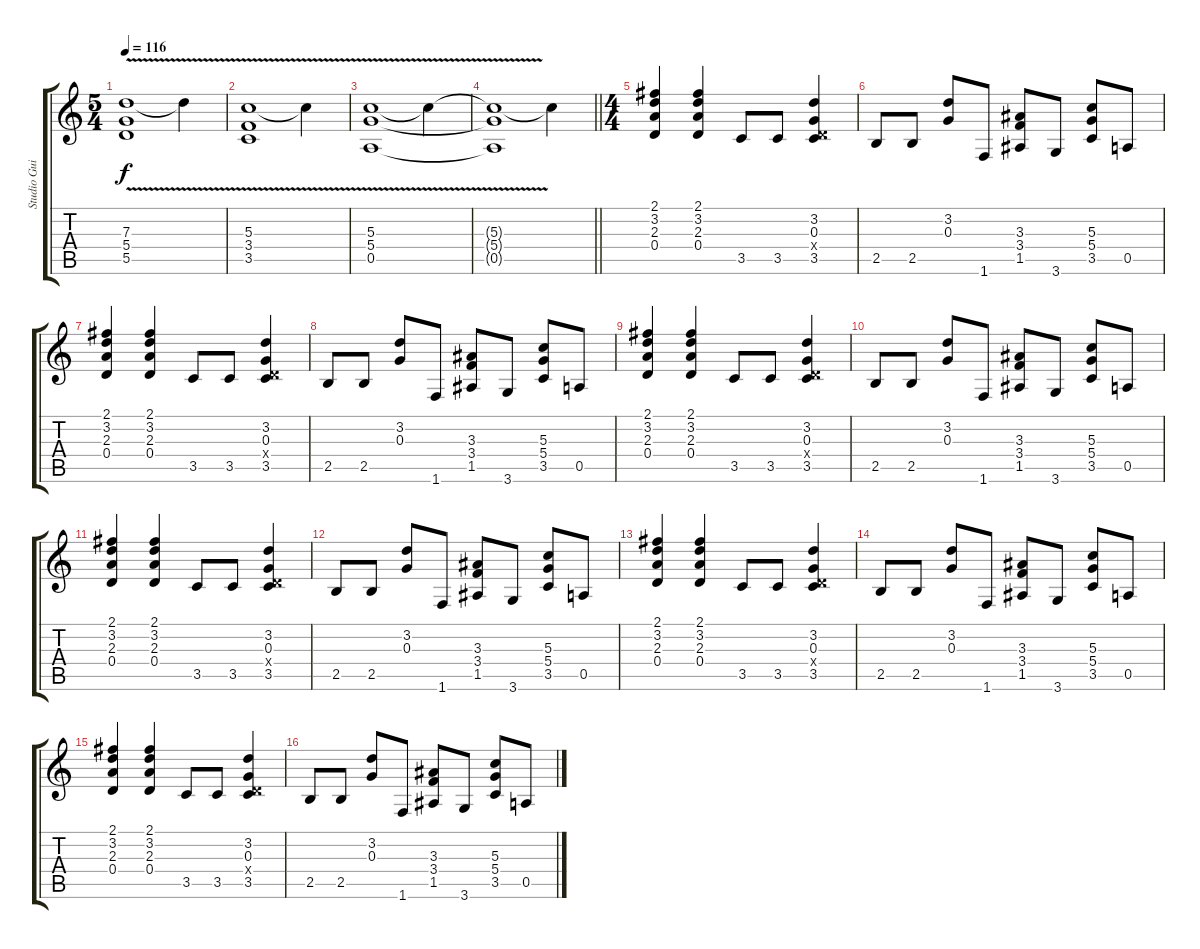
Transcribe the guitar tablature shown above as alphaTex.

\track ("Studio Guitar" "Studio Gui") {instrument distortionguitar}
\staff {score tabs}
\tuning (E4 B3 G3 D3 A2 E2) {hide}
\ts (5 4)
\tempo 116
\clef g2
\ks c
(7.3{v} 5.4 5.5).1{dy f} 7.3{t}.4 |
(5.3{v} 3.4 3.5{v}).1 5.3{t}.4 |
(5.3{v} 5.4{v} 0.5{v}).1 5.3{t}.4 |
\barLineRight lightlight
(5.3{t} 5.4{t} 0.5{t}).1 5.3{t}.4 |
\ts (4 4)
(2.1 3.2 2.3 0.4).4 (2.1 3.2 2.3 0.4).4 3.5.8 3.5.8 (3.2 0.3 0.4{x} 3.5).4 |
2.5.8 2.5.8 (3.2 0.3).8 1.6.8 (3.3 3.4 1.5).8 3.6.8 (5.3 5.4 3.5).8 0.5.8 |
(2.1 3.2 2.3 0.4).4 (2.1 3.2 2.3 0.4).4 3.5.8 3.5.8 (3.2 0.3 0.4{x} 3.5).4 |
2.5.8 2.5.8 (3.2 0.3).8 1.6.8 (3.3 3.4 1.5).8 3.6.8 (5.3 5.4 3.5).8 0.5.8 |
(2.1 3.2 2.3 0.4).4 (2.1 3.2 2.3 0.4).4 3.5.8 3.5.8 (3.2 0.3 0.4{x} 3.5).4 |
2.5.8 2.5.8 (3.2 0.3).8 1.6.8 (3.3 3.4 1.5).8 3.6.8 (5.3 5.4 3.5).8 0.5.8 |
(2.1 3.2 2.3 0.4).4 (2.1 3.2 2.3 0.4).4 3.5.8 3.5.8 (3.2 0.3 0.4{x} 3.5).4 |
2.5.8 2.5.8 (3.2 0.3).8 1.6.8 (3.3 3.4 1.5).8 3.6.8 (5.3 5.4 3.5).8 0.5.8 |
(2.1 3.2 2.3 0.4).4 (2.1 3.2 2.3 0.4).4 3.5.8 3.5.8 (3.2 0.3 0.4{x} 3.5).4 |
2.5.8 2.5.8 (3.2 0.3).8 1.6.8 (3.3 3.4 1.5).8 3.6.8 (5.3 5.4 3.5).8 0.5.8 |
(2.1 3.2 2.3 0.4).4 (2.1 3.2 2.3 0.4).4 3.5.8 3.5.8 (3.2 0.3 0.4{x} 3.5).4 |
2.5.8 2.5.8 (3.2 0.3).8 1.6.8 (3.3 3.4 1.5).8 3.6.8 (5.3 5.4 3.5).8 0.5.8
